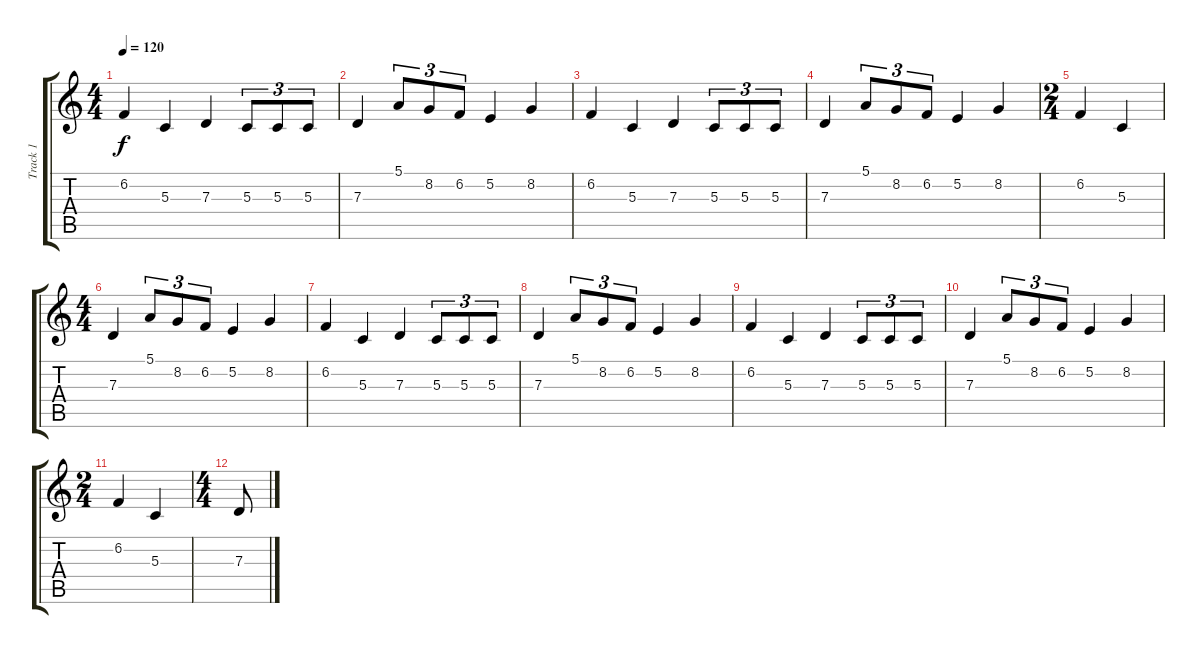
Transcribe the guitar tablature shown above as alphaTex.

\track ("Track 1" "Track 1") {instrument stringensemble1}
\staff {score tabs}
\tuning (E4 B3 G3 D3 A2 E2) {hide}
\ts (4 4)
\tempo 120
\clef g2
\ks c
6.2.4{dy f} 5.3.4 7.3.4 5.3.8{tu (3 2)} 5.3.8{tu (3 2)} 5.3.8{tu (3 2)} |
7.3.4 5.1.8{tu (3 2)} 8.2.8{tu (3 2)} 6.2.8{tu (3 2)} 5.2.4 8.2.4 |
6.2.4 5.3.4 7.3.4 5.3.8{tu (3 2)} 5.3.8{tu (3 2)} 5.3.8{tu (3 2)} |
7.3.4 5.1.8{tu (3 2)} 8.2.8{tu (3 2)} 6.2.8{tu (3 2)} 5.2.4 8.2.4 |
\ts (2 4)
6.2.4 5.3.4 |
\ts (4 4)
7.3.4 5.1.8{tu (3 2)} 8.2.8{tu (3 2)} 6.2.8{tu (3 2)} 5.2.4 8.2.4 |
6.2.4 5.3.4 7.3.4 5.3.8{tu (3 2)} 5.3.8{tu (3 2)} 5.3.8{tu (3 2)} |
7.3.4 5.1.8{tu (3 2)} 8.2.8{tu (3 2)} 6.2.8{tu (3 2)} 5.2.4 8.2.4 |
6.2.4 5.3.4 7.3.4 5.3.8{tu (3 2)} 5.3.8{tu (3 2)} 5.3.8{tu (3 2)} |
7.3.4 5.1.8{tu (3 2)} 8.2.8{tu (3 2)} 6.2.8{tu (3 2)} 5.2.4 8.2.4 |
\ts (2 4)
6.2.4 5.3.4 |
\ts (4 4)
7.3.8
